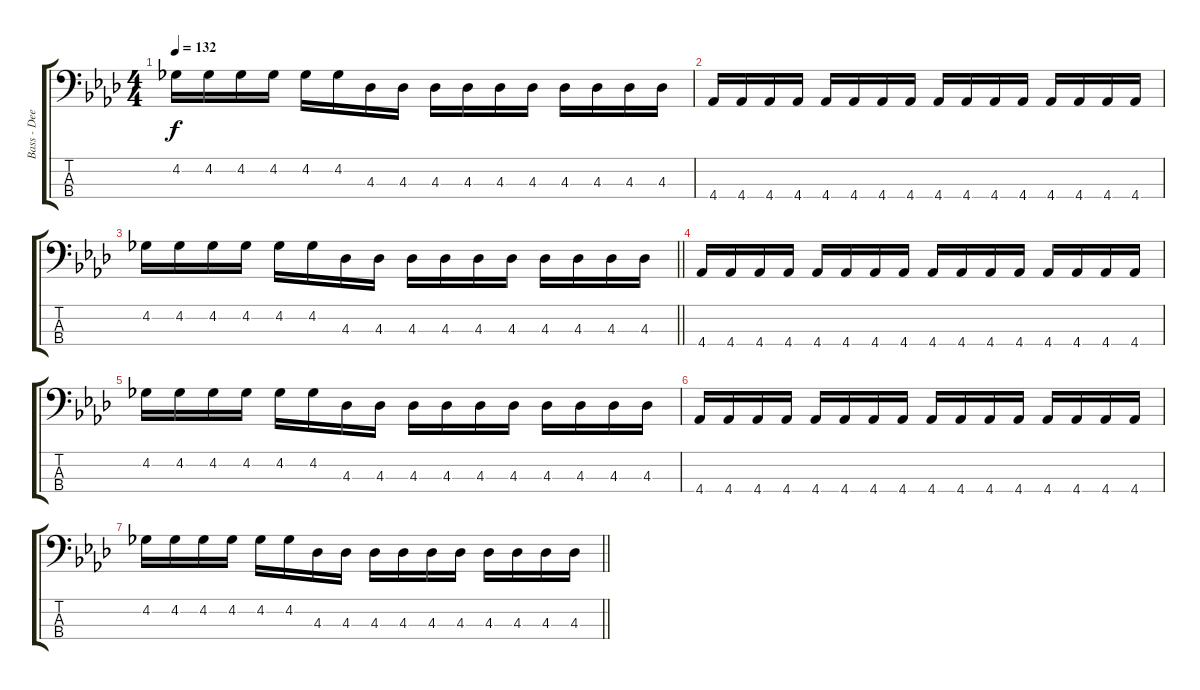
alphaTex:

\track ("Bass - Dee Murray" "Bass - Dee") {instrument electricbassfinger}
\staff {score tabs}
\tuning (G2 D2 A1 E1) {hide}
\ts (4 4)
\tempo 132
\clef f4
\ks ab
4.2.16{dy f} 4.2.16 4.2.16 4.2.16 4.2.16 4.2.16 4.3.16 4.3.16 4.3.16 4.3.16 4.3.16 4.3.16 4.3.16 4.3.16 4.3.16 4.3.16 |
4.4.16 4.4.16 4.4.16 4.4.16 4.4.16 4.4.16 4.4.16 4.4.16 4.4.16 4.4.16 4.4.16 4.4.16 4.4.16 4.4.16 4.4.16 4.4.16 |
\barLineRight lightlight
4.2.16 4.2.16 4.2.16 4.2.16 4.2.16 4.2.16 4.3.16 4.3.16 4.3.16 4.3.16 4.3.16 4.3.16 4.3.16 4.3.16 4.3.16 4.3.16 |
4.4.16{volume 0} 4.4.16 4.4.16 4.4.16 4.4.16 4.4.16 4.4.16 4.4.16 4.4.16 4.4.16 4.4.16 4.4.16 4.4.16 4.4.16 4.4.16 4.4.16 |
4.2.16 4.2.16 4.2.16 4.2.16 4.2.16 4.2.16 4.3.16 4.3.16 4.3.16 4.3.16 4.3.16 4.3.16 4.3.16 4.3.16 4.3.16 4.3.16 |
4.4.16 4.4.16 4.4.16 4.4.16 4.4.16 4.4.16 4.4.16 4.4.16 4.4.16 4.4.16 4.4.16 4.4.16 4.4.16 4.4.16 4.4.16 4.4.16 |
\barLineRight lightlight
4.2.16 4.2.16 4.2.16 4.2.16 4.2.16 4.2.16 4.3.16 4.3.16 4.3.16 4.3.16 4.3.16 4.3.16 4.3.16 4.3.16 4.3.16 4.3.16
